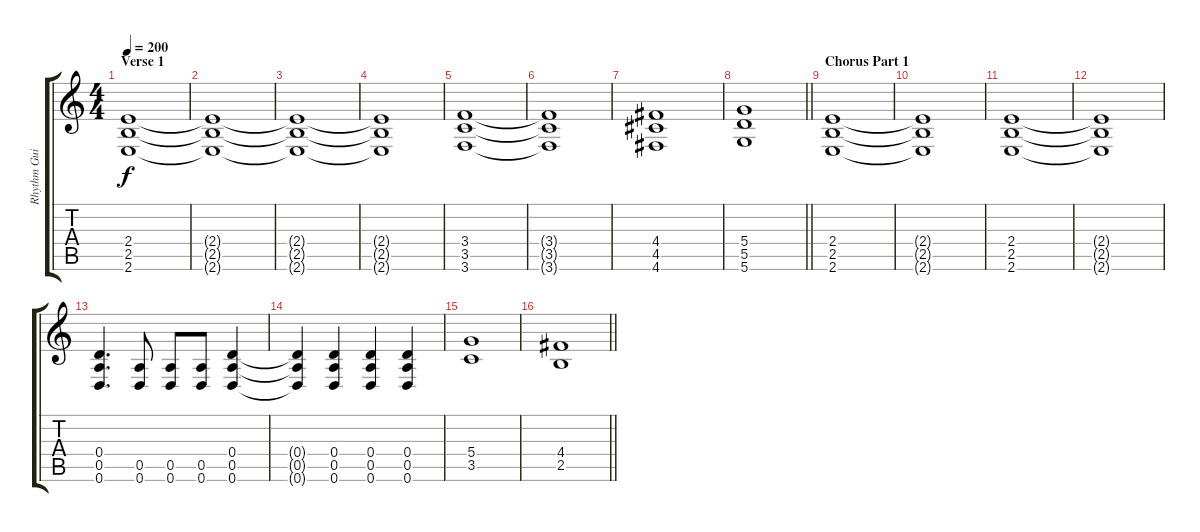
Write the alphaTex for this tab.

\track ("Rhythm Guitar" "Rhythm Gui") {instrument distortionguitar}
\staff {score tabs}
\tuning (E4 B3 G3 D3 A2 D2) {hide}
\ts (4 4)
\section ("" "Verse 1")
\tempo 200
\clef g2
\ks c
(2.4 2.5 2.6).1{dy f} |
(2.4{t} 2.5{t} 2.6{t}).1 |
(2.4{t} 2.5{t} 2.6{t}).1 |
(2.4{t} 2.5{t} 2.6{t}).1 |
(3.4 3.5 3.6).1 |
(3.4{t} 3.5{t} 3.6{t}).1 |
(4.4 4.5 4.6).1 |
\barLineRight lightlight
(5.4 5.5 5.6).1 |
\section ("" "Chorus Part 1")
(2.4 2.5 2.6).1 |
(2.4{t} 2.5{t} 2.6{t}).1 |
(2.4 2.5 2.6).1 |
(2.4{t} 2.5{t} 2.6{t}).1 |
(0.4 0.5 0.6).4{d} (0.5 0.6).8 (0.5 0.6).8 (0.5 0.6).8 (0.4 0.5 0.6).4 |
(0.4{t} 0.5{t} 0.6{t}).4 (0.4 0.5 0.6).4 (0.4 0.5 0.6).4 (0.4 0.5 0.6).4 |
(5.4 3.5).1 |
\barLineRight lightlight
(4.4 2.5).1
